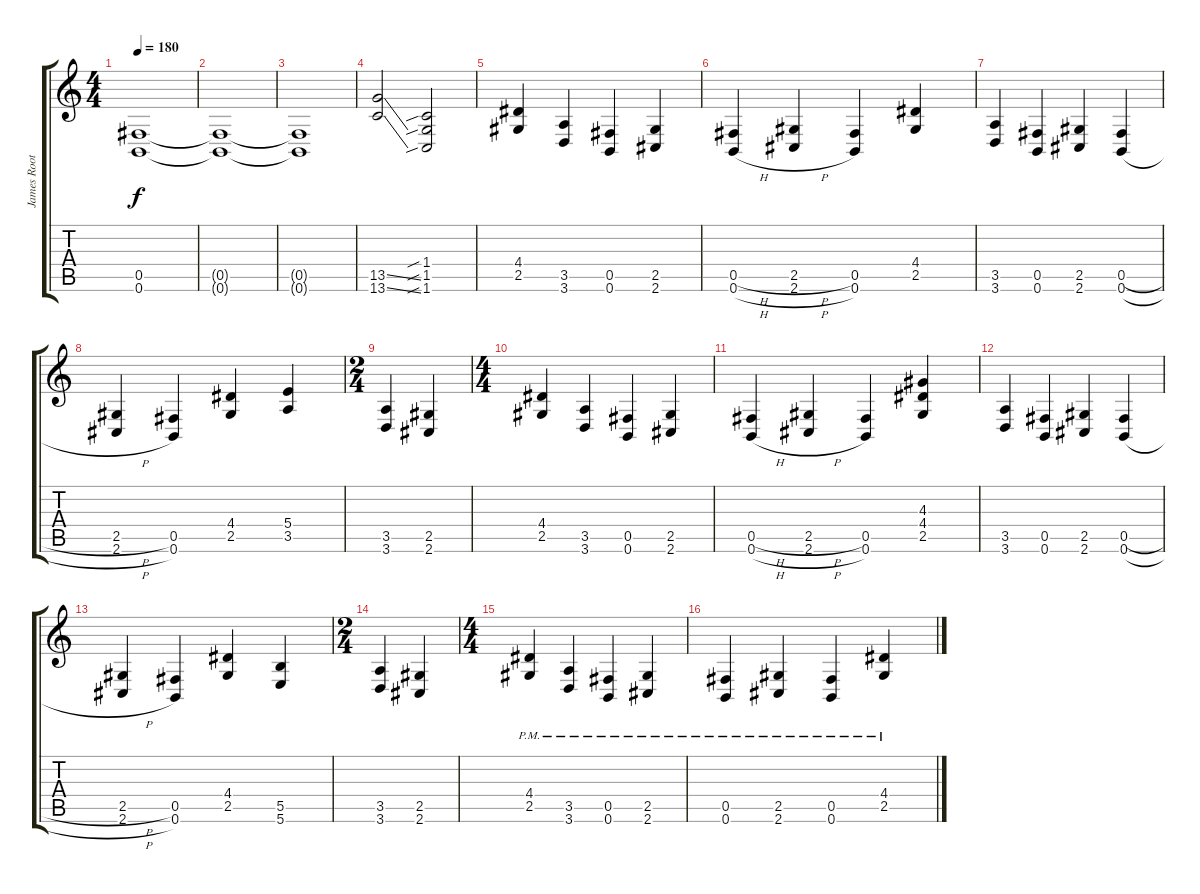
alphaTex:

\track ("James Roots" "James Root") {instrument distortionguitar}
\staff {score tabs}
\tuning (Db4 Ab3 E3 B2 Gb2 B1) {hide}
\ts (4 4)
\tempo 180
\clef g2
\ks c
(0.5{t} 0.6{t}).1{dy f} |
(0.5{t} 0.6{t}).1 |
(0.5{t} 0.6{t}).1 |
(13.5{ss} 13.6{ss}).2 (1.4{sib} 1.5{sib} 1.6{sib}).2 |
(4.4 2.5).4 (3.5 3.6).4 (0.5 0.6).4 (2.5 2.6).4 |
(0.5{h} 0.6{h}).4 (2.5{h} 2.6{h}).4 (0.5 0.6).4 (4.4 2.5).4 |
(3.5 3.6).4 (0.5 0.6).4 (2.5 2.6).4 (0.5{h} 0.6{h}).4 |
(2.5{h} 2.6{h}).4 (0.5 0.6).4 (4.4 2.5).4 (5.4 3.5).4 |
\ts (2 4)
(3.5 3.6).4 (2.5 2.6).4 |
\ts (4 4)
(4.4 2.5).4 (3.5 3.6).4 (0.5 0.6).4 (2.5 2.6).4 |
(0.5{h} 0.6{h}).4 (2.5{h} 2.6{h}).4 (0.5 0.6).4 (4.3 4.4 2.5).4 |
(3.5 3.6).4 (0.5 0.6).4 (2.5 2.6).4 (0.5{h} 0.6{h}).4 |
(2.5{h} 2.6{h}).4 (0.5 0.6).4 (4.4 2.5).4 (5.5 5.6).4 |
\ts (2 4)
(3.5 3.6).4 (2.5 2.6).4 |
\ts (4 4)
(4.4{pm} 2.5{pm}).4 (3.5{pm} 3.6{pm}).4 (0.5{pm} 0.6{pm}).4 (2.5{pm} 2.6{pm}).4 |
(0.5{pm} 0.6{pm}).4 (2.5{pm} 2.6{pm}).4 (0.5{pm} 0.6{pm}).4 (4.4{pm} 2.5{pm}).4
